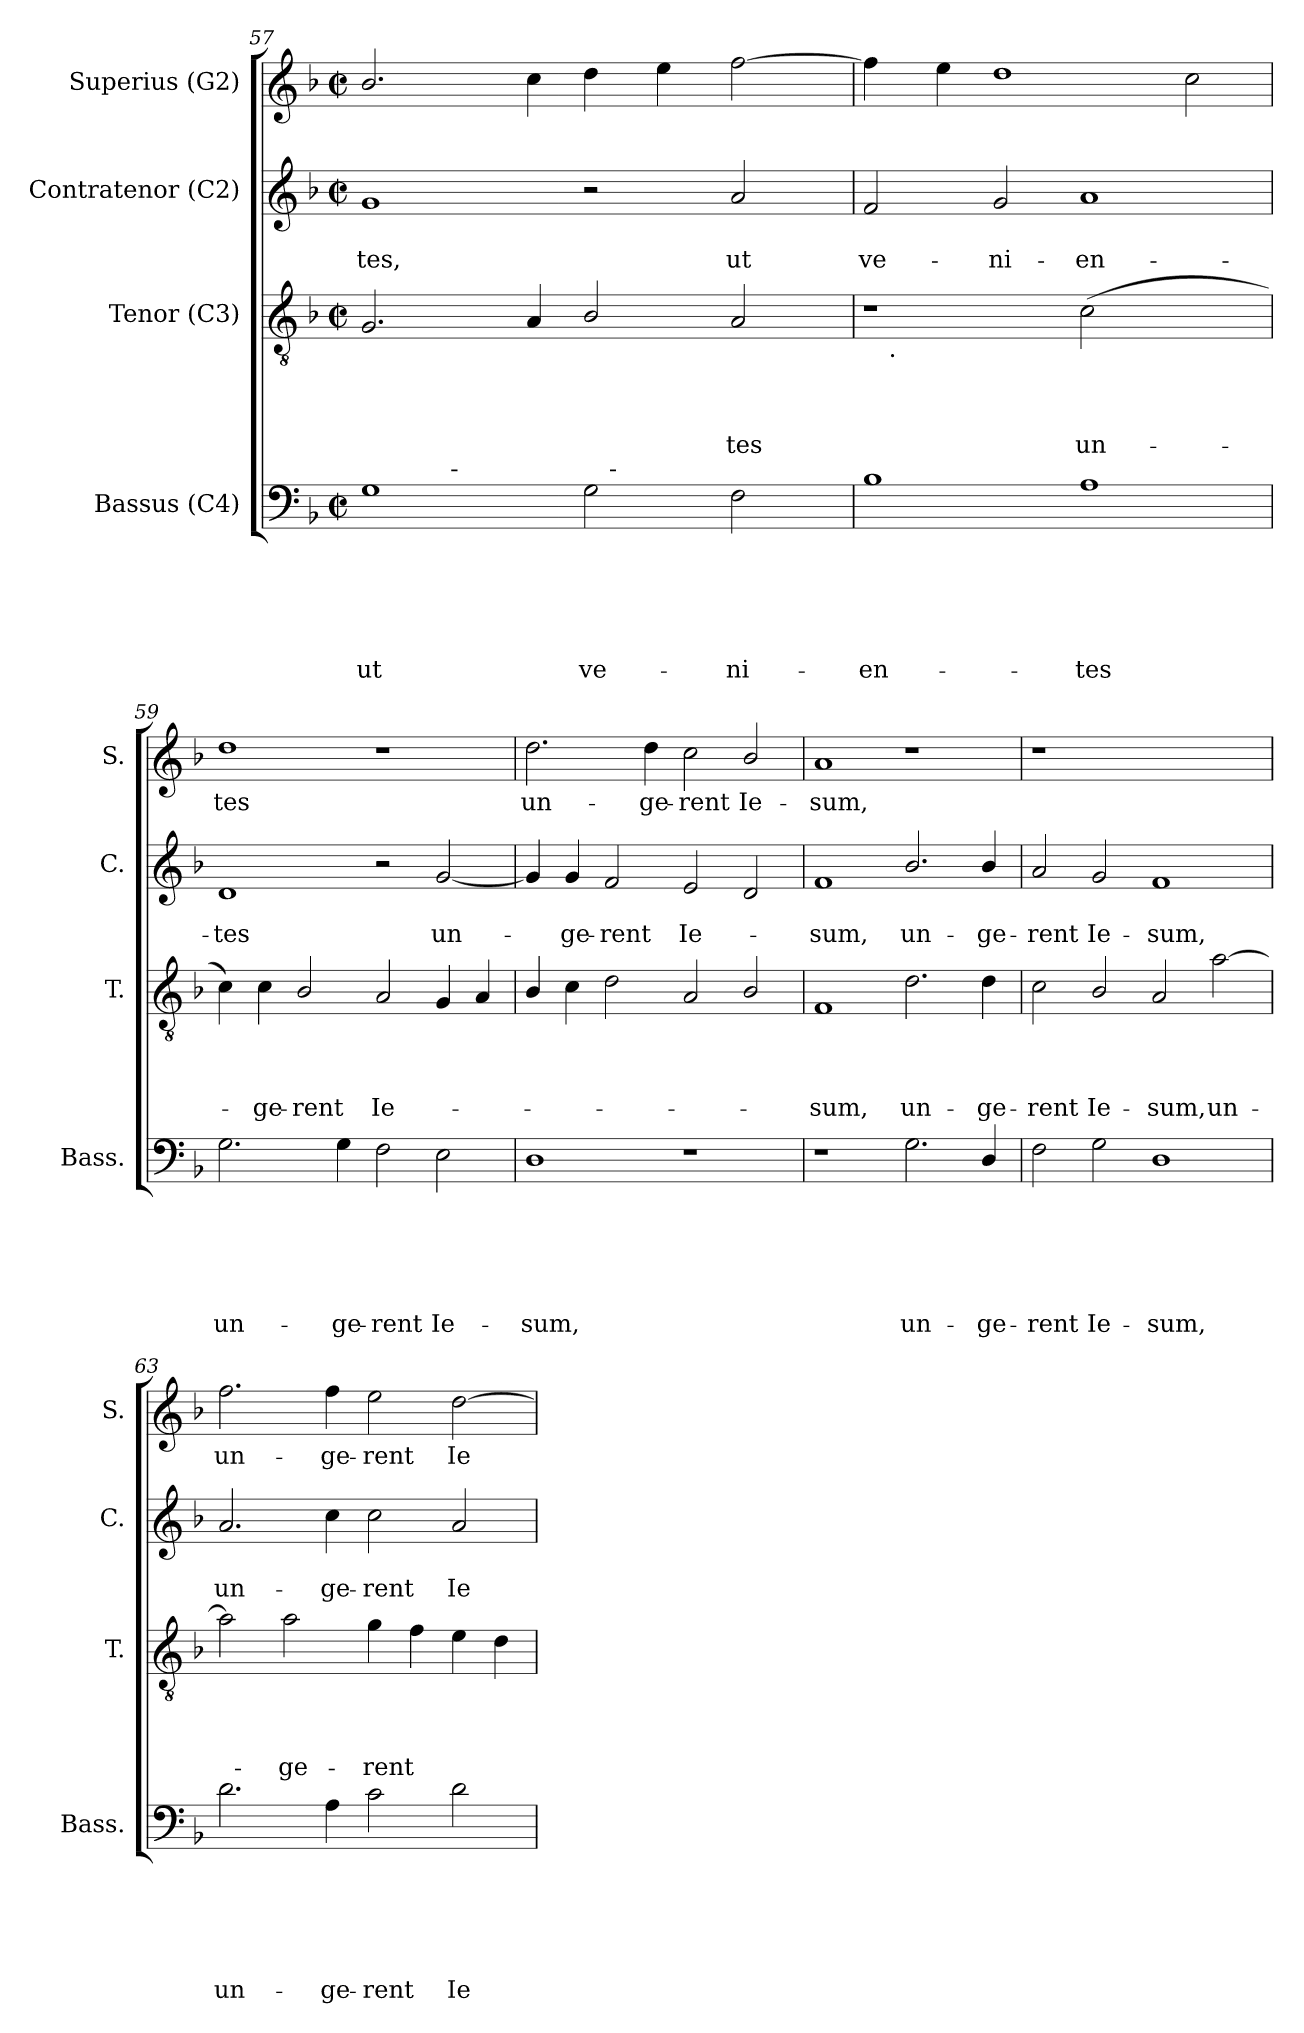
**kern	**text	**text	**text	**text	**text	**text	**kern	**text	**text	**text	**text	**kern	**text	**text	**kern	**text
*part4	*part4	*part4	*part4	*part4	*part4	*part4	*part3	*part3	*part3	*part3	*part3	*part2	*part2	*part2	*part1	*part1
*staff4	*staff4	*staff4	*staff4	*staff4	*staff4	*staff4	*staff3	*staff3	*staff3	*staff3	*staff3	*staff2	*staff2	*staff2	*staff1	*staff1
*I"Bassus (C4)	*	*	*	*	*	*	*I"Tenor (C3)	*	*	*	*	*I"Contratenor (C2)	*	*	*I"Superius (G2)	*
*I'Bass.	*	*	*	*	*	*	*I'T.	*	*	*	*	*I'C.	*	*	*I'S.	*
!!LO:LB:g=z
*clefF4	*	*	*	*	*	*	*clefGv2	*	*	*	*	*clefG2	*	*	*clefG2	*
*k[b-]	*	*	*	*	*	*	*k[b-]	*	*	*	*	*k[b-]	*	*	*k[b-]	*
*F:	*	*	*	*	*	*	*F:	*	*	*	*	*F:	*	*	*F:	*
*M2/2	*	*	*	*	*	*	*M2/2	*	*	*	*	*M2/2	*	*	*M2/2	*
*met(c|)	*	*	*	*	*	*	*met(c|)	*	*	*	*	*met(c|)	*	*	*met(c|)	*
=57	=57	=57	=57	=57	=57	=57	=57	=57	=57	=57	=57	=57	=57	=57	=57	=57
!	!	!	!	!	!	!LO:LY:b	!	!	!	!	!	!	!	!LO:LY:b	!	!
*^	*	*	*	*	*	*	*	*	*	*	*	*	*	*	*	*
*	*^	*	*	*	*	*	*	*	*	*	*	*	*	*	*	*	*
1G	4ryy	1ryy	.	.	.	.	.	ut	2.G/	.	.	.	.	1g	.	-tes,	2.b-/	.
.	16.ryy	.	.	.	.	.	.	.	.	.	.	.	.	.	.	.	.	.
!	!LO:TX:a:t=-	!	!	!	!	!	!	!	!	!	!	!	!	!	!	!	!	!
.	1ryy	.	.	.	.	.	.	.	.	.	.	.	.	.	.	.	.	.
.	.	.	.	.	.	.	.	.	4A/	.	.	.	.	.	.	.	4cc\	.
!	!	!	!	!	!	!	!	!LO:LY:b	!	!	!	!	!	!	!	!	!	!
2G\	.	16ryy	.	.	.	.	.	ve-	2B-/	.	.	.	.	2r	.	.	4dd\	.
!	!	!LO:TX:a:t=-	!	!	!	!	!	!	!	!	!	!	!	!	!	!	!	!
.	.	2...ryy	.	.	.	.	.	.	.	.	.	.	.	.	.	.	.	.
.	.	.	.	.	.	.	.	.	.	.	.	.	.	.	.	.	4ee\	.
.	2ryy	.	.	.	.	.	.	.	.	.	.	.	.	.	.	.	.	.
!	!	!	!	!	!	!	!	!LO:LY:b	!	!	!	!	!LO:LY:b	!	!	!LO:LY:b	!	!
2F\	.	.	.	.	.	.	.	-ni-	2A/	.	.	.	-tes	2a/	.	ut	[>2ff\	.
.	8ryy	.	.	.	.	.	.	.	.	.	.	.	.	.	.	.	.	.
.	32ryy	.	.	.	.	.	.	.	.	.	.	.	.	.	.	.	.	.
=58	=58	=58	=58	=58	=58	=58	=58	=58	=58	=58	=58	=58	=58	=58	=58	=58	=58	=58
!	!	!	!	!	!	!	!	!LO:LY:b	!	!	!	!	!	!	!	!LO:LY:b	!	!
*v	*v	*v	*	*	*	*	*	*	*^	*	*	*	*	*	*	*	*	*
1B-	.	.	.	.	.	-en-	1r	16ryy	.	.	.	.	2f/	.	ve-	4ff\]	.
!	!	!	!	!	!	!	!	!LO:TX:b:t=.	!	!	!	!	!	!	!	!	!
.	.	.	.	.	.	.	.	1ryy	.	.	.	.	.	.	.	.	.
.	.	.	.	.	.	.	.	.	.	.	.	.	.	.	.	4ee\	.
!	!	!	!	!	!	!	!	!	!	!	!	!	!	!	!LO:LY:b	!	!
.	.	.	.	.	.	.	.	.	.	.	.	.	2g/	.	-ni-	1dd	.
!	!	!	!	!	!	!LO:LY:b	!	!	!	!	!	!LO:LY:b	!	!	!LO:LY:b	!	!
1A	.	.	.	.	.	-tes	(>2c\	.	.	.	.	un-	1a	.	-en-	.	.
.	.	.	.	.	.	.	.	2...ryy	.	.	.	.	.	.	.	.	.
.	.	.	.	.	.	.	2ryy	.	.	.	.	.	.	.	.	2cc\	.
=59	=59	=59	=59	=59	=59	=59	=59	=59	=59	=59	=59	=59	=59	=59	=59	=59	=59
!	!	!	!	!	!	!LO:LY:b	!	!	!	!	!	!	!	!	!LO:LY:b	!	!LO:LY:b
*	*	*	*	*	*	*	*v	*v	*	*	*	*	*	*	*	*	*
2.G\	.	.	.	.	.	un-	4c\)	.	.	.	.	1d	.	-tes	1dd	-tes
!	!	!	!	!	!	!	!	!	!	!	!LO:LY:b	!	!	!	!	!
.	.	.	.	.	.	.	4c\	.	.	.	-ge-	.	.	.	.	.
!	!	!	!	!	!	!	!	!	!	!	!LO:LY:b	!	!	!	!	!
.	.	.	.	.	.	.	2B-/	.	.	.	-rent	.	.	.	.	.
!	!	!	!	!	!	!LO:LY:b	!	!	!	!	!	!	!	!	!	!
4G\	.	.	.	.	.	-ge-	.	.	.	.	.	.	.	.	.	.
!	!	!	!	!	!	!LO:LY:b	!	!	!	!	!LO:LY:b	!	!	!	!	!
2F\	.	.	.	.	.	-rent	2A/	.	.	.	Ie-	2r	.	.	1r	.
!	!	!	!	!	!	!LO:LY:b	!	!	!	!	!	!	!	!LO:LY:b	!	!
2E\	.	.	.	.	.	Ie-	4G/	.	.	.	.	[<2g/	.	un-	.	.
.	.	.	.	.	.	.	4A/	.	.	.	.	.	.	.	.	.
=60	=60	=60	=60	=60	=60	=60	=60	=60	=60	=60	=60	=60	=60	=60	=60	=60
!	!	!	!	!	!	!LO:LY:b	!	!	!	!	!	!	!	!	!	!LO:LY:b
1D	.	.	.	.	.	-sum,	4B-/	.	.	.	.	4g/]	.	.	2.dd\	un-
!	!	!	!	!	!	!	!	!	!	!	!	!	!	!LO:LY:b	!	!
.	.	.	.	.	.	.	4c\	.	.	.	.	4g/	.	-ge-	.	.
!	!	!	!	!	!	!	!	!	!	!	!	!	!	!LO:LY:b	!	!
.	.	.	.	.	.	.	2d\	.	.	.	.	2f/	.	-rent	.	.
!	!	!	!	!	!	!	!	!	!	!	!	!	!	!	!	!LO:LY:b
.	.	.	.	.	.	.	.	.	.	.	.	.	.	.	4dd\	-ge-
!	!	!	!	!	!	!	!	!	!	!	!	!	!	!LO:LY:b	!	!LO:LY:b
1r	.	.	.	.	.	.	2A/	.	.	.	.	2e/	.	Ie-	2cc\	-rent
!	!	!	!	!	!	!	!	!	!	!	!	!	!	!	!	!LO:LY:b
.	.	.	.	.	.	.	2B-/	.	.	.	.	2d/	.	.	2b-/	Ie-
!!LO:LB:g=z
=61	=61	=61	=61	=61	=61	=61	=61	=61	=61	=61	=61	=61	=61	=61	=61	=61
!	!	!	!	!	!	!	!	!	!	!	!LO:LY:b	!	!	!LO:LY:b	!	!LO:LY:b
1r	.	.	.	.	.	.	1F	.	.	.	-sum,	1f	.	-sum,	1a	-sum,
!	!	!	!	!	!	!LO:LY:b	!	!	!	!	!LO:LY:b	!	!	!LO:LY:b	!	!
2.G\	.	.	.	.	.	un-	2.d\	.	.	.	un-	2.b-/	.	un-	1r	.
!	!	!	!	!	!	!LO:LY:b	!	!	!	!	!LO:LY:b	!	!	!LO:LY:b	!	!
4D/	.	.	.	.	.	-ge-	4d\	.	.	.	-ge-	4b-/	.	-ge-	.	.
=62	=62	=62	=62	=62	=62	=62	=62	=62	=62	=62	=62	=62	=62	=62	=62	=62
!	!	!	!	!	!	!LO:LY:b	!	!	!	!	!LO:LY:b	!	!	!LO:LY:b	!LO:N:vis=1	!
2F\	.	.	.	.	.	-rent	2c\	.	.	.	-rent	2a/	.	-rent	1r	.
!	!	!	!	!	!	!LO:LY:b	!	!	!	!	!LO:LY:b	!	!	!LO:LY:b	!	!
2G\	.	.	.	.	.	Ie-	2B-/	.	.	.	Ie-	2g/	.	Ie-	.	.
!	!	!	!	!	!	!LO:LY:b	!	!	!	!	!LO:LY:b	!	!	!LO:LY:b	!	!
1D	.	.	.	.	.	-sum,	2A/	.	.	.	-sum,	1f	.	-sum,	1ryy	.
!	!	!	!	!	!	!	!	!	!	!	!LO:LY:b	!	!	!	!	!
.	.	.	.	.	.	.	[>2a\	.	.	.	un-	.	.	.	.	.
=63	=63	=63	=63	=63	=63	=63	=63	=63	=63	=63	=63	=63	=63	=63	=63	=63
!	!	!	!	!	!	!LO:LY:b	!	!	!	!	!	!	!	!LO:LY:b	!	!LO:LY:b
2.d\	.	.	.	.	.	un-	2a\]	.	.	.	.	2.a/	.	un-	2.ff\	un-
!	!	!	!	!	!	!	!	!	!	!	!LO:LY:b	!	!	!	!	!
.	.	.	.	.	.	.	2a\	.	.	.	-ge-	.	.	.	.	.
!	!	!	!	!	!	!LO:LY:b	!	!	!	!	!	!	!	!LO:LY:b	!	!LO:LY:b
4A\	.	.	.	.	.	-ge-	.	.	.	.	.	4cc\	.	-ge-	4ff\	-ge-
!	!	!	!	!	!	!LO:LY:b	!	!	!	!	!LO:LY:b	!	!	!LO:LY:b	!	!LO:LY:b
2c\	.	.	.	.	.	-rent	4g\	.	.	.	-rent	2cc\	.	-rent	2ee\	-rent
.	.	.	.	.	.	.	4f\	.	.	.	.	.	.	.	.	.
!	!	!	!	!	!	!LO:LY:b	!	!	!	!	!	!	!	!LO:LY:b	!	!LO:LY:b
2d\	.	.	.	.	.	Ie-	4e\	.	.	.	.	2a/	.	Ie-	[>2dd\	Ie-
.	.	.	.	.	.	.	4d\	.	.	.	.	.	.	.	.	.
=	=	=	=	=	=	=	=	=	=	=	=	=	=	=	=	=
*-	*-	*-	*-	*-	*-	*-	*-	*-	*-	*-	*-	*-	*-	*-	*-	*-
